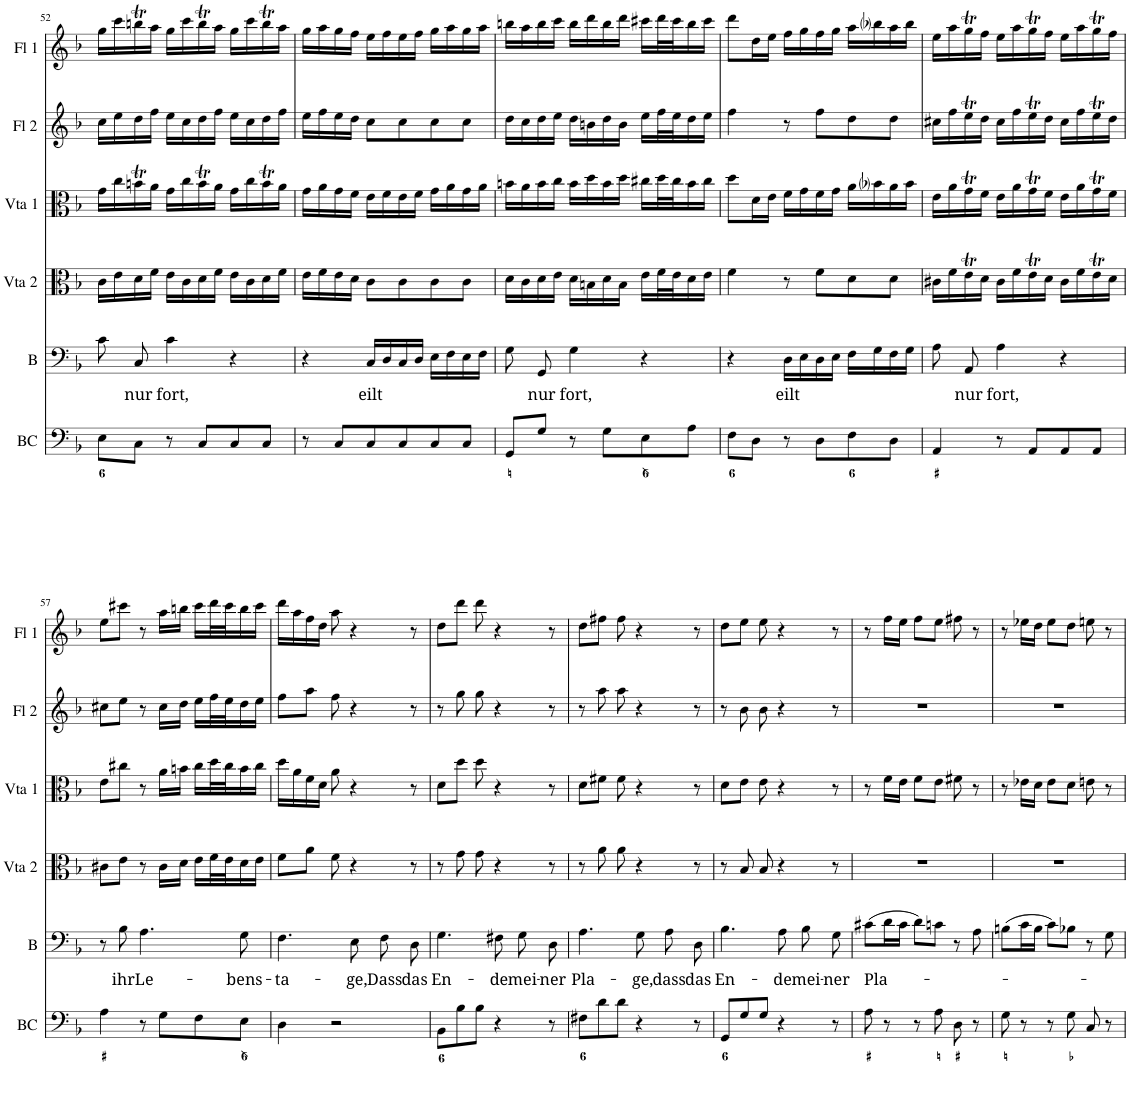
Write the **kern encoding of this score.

**kern	**kern	**text	**kern	**kern	**kern	**kern
*part6	*part5	*part5	*part4	*part3	*part2	*part1
*staff6	*staff5	*staff5	*staff4	*staff3	*staff2	*staff1
*I"Basso continuo	*I"Bass	*	*I"Violetta 2	*I"Violetta 1	*I"Flauto 2	*I"Flauto 1
*I'BC	*I'B	*	*I'Vta 2	*I'Vta 1	*I'Fl 2	*I'Fl 1
!!LO:PB:g=z
*clefF4	*clefF4	*	*clefC3	*clefC3	*clefG2	*clefG2
*Trd7c12	*	*	*	*	*	*
*k[b-]	*k[b-]	*	*k[b-]	*k[b-]	*k[b-]	*k[b-]
*F:	*F:	*	*F:	*F:	*F:	*F:
*M3/4	*M3/4	*	*M3/4	*M3/4	*M3/4	*M3/4
=52	=52	=52	=52	=52	=52	=52
8E\L	8c\	.	16c\LL	16g\LL	16cc\LL	16gg\LL
.	.	.	16e\	16cc\	16ee\	16ccc\
!	!	!LO:LY:b	!	!	!	!
8C\J	8C/	nur	16d\	16bnt\	16dd\	16bbnt\
.	.	.	16f\JJ	16a\JJ	16ff\JJ	16aa\JJ
!	!	!LO:LY:b	!	!	!	!
8r	4c\	fort,	16e\LL	16g\LL	16ee\LL	16gg\LL
.	.	.	16c\	16cc\	16cc\	16ccc\
8C/L	.	.	16d\	16bt\	16dd\	16bbt\
.	.	.	16f\JJ	16a\JJ	16ff\JJ	16aa\JJ
8C/	4r	.	16e\LL	16g\LL	16ee\LL	16gg\LL
.	.	.	16c\	16cc\	16cc\	16ccc\
8C/J	.	.	16d\	16bt\	16dd\	16bbt\
.	.	.	16f\JJ	16a\JJ	16ff\JJ	16aa\JJ
=53	=53	=53	=53	=53	=53	=53
8r	4r	.	16e\LL	16g\LL	16ee\LL	16gg\LL
.	.	.	16f\	16a\	16ff\	16aa\
8C/L	.	.	16e\	16g\	16ee\	16gg\
.	.	.	16d\JJ	16f\JJ	16dd\JJ	16ff\JJ
!	!	!LO:LY:b	!	!	!	!
8C/	16C/LL	eilt	8c\L	16e\LL	8cc\L	16ee\LL
.	16D/	.	.	16f\	.	16ff\
8C/	16C/	.	8c\	16e\	8cc\	16ee\
.	16D/JJ	.	.	16f\JJ	.	16ff\JJ
8C/	16E\LL	.	8c\	16g\LL	8cc\	16gg\LL
.	16F\	.	.	16a\	.	16aa\
8C/J	16E\	.	8c\J	16g\	8cc\J	16gg\
.	16F\JJ	.	.	16a\JJ	.	16aa\JJ
=54	=54	=54	=54	=54	=54	=54
8GG/L	8G\	.	16d\LL	16bn\LL	16dd\LL	16bbn\LL
.	.	.	16c\	16a\	16cc\	16aa\
!	!	!LO:LY:b	!	!	!	!
8G/J	8GG/	nur	16d\	16b\	16dd\	16bb\
.	.	.	16e\JJ	16cc\JJ	16ee\JJ	16ccc\JJ
!	!	!LO:LY:b	!	!	!	!
8r	4G\	fort,	16d\LL	16b\LL	16dd\LL	16bb\LL
.	.	.	16Bn\	16dd\	16bn\	16ddd\
8G\L	.	.	16d\	16b\	16dd\	16bb\
.	.	.	16B\JJ	16dd\JJ	16b\JJ	16ddd\JJ
8E\	4r	.	16e\LL	16cc#X\LL	16ee\LL	16ccc#X\LL
.	.	.	32f\L	32dd\L	32ff\L	32ddd\L
.	.	.	32e\J	32cc#\J	32ee\J	32ccc#\J
8A\J	.	.	16d\	16b\	16dd\	16bb\
.	.	.	16e\JJ	16cc#\JJ	16ee\JJ	16ccc#\JJ
=55	=55	=55	=55	=55	=55	=55
8F\L	4r	.	4f\	8dd\L	4ff\	8ddd\L
8D\J	.	.	.	16d\L	.	16dd\L
.	.	.	.	16e\JJ	.	16ee\JJ
!	!	!LO:LY:b	!	!	!	!
8r	16D\LL	eilt	8r	16f\LL	8r	16ff\LL
.	16E\	.	.	16g\	.	16gg\
8D\L	16D\	.	8f\L	16f\	8ff\L	16ff\
.	16E\JJ	.	.	16g\JJ	.	16gg\JJ
8F\	16F\LL	.	8d\	16a\LL	8dd\	16aa\LL
.	16G\	.	.	16b-i\	.	16bb-i\
8D\J	16F\	.	8d\J	16a\	8dd\J	16aa\
.	16G\JJ	.	.	16b-\JJ	.	16bb-\JJ
=56	=56	=56	=56	=56	=56	=56
4AA/	8A\	.	16c#X\LL	16e\LL	16cc#X\LL	16ee\LL
.	.	.	16f\	16a\	16ff\	16aa\
!	!	!LO:LY:b	!	!	!	!
.	8AA/	nur	16et\	16gT\	16eet\	16ggT\
.	.	.	16d\JJ	16f\JJ	16dd\JJ	16ff\JJ
!	!	!LO:LY:b	!	!	!	!
8r	4A\	fort,	16c#\LL	16e\LL	16cc#\LL	16ee\LL
.	.	.	16f\	16a\	16ff\	16aa\
8AA/L	.	.	16et\	16gT\	16eet\	16ggT\
.	.	.	16d\JJ	16f\JJ	16dd\JJ	16ff\JJ
8AA/	4r	.	16c#\LL	16e\LL	16cc#\LL	16ee\LL
.	.	.	16f\	16a\	16ff\	16aa\
8AA/J	.	.	16et\	16gT\	16eet\	16ggT\
.	.	.	16d\JJ	16f\JJ	16dd\JJ	16ff\JJ
!!LO:LB:g=z
=57	=57	=57	=57	=57	=57	=57
4A\	8r	.	8c#X\L	8e\L	8cc#X\L	8ee\L
!	!	!LO:LY:b	!	!	!	!
.	8B-\	ihr	8e\J	8cc#X\J	8ee\J	8ccc#X\J
!	!	!LO:LY:b	!	!	!	!
8r	4.A\	Le-	8r	8r	8r	8r
8G\L	.	.	16c#\LL	16a\LL	16cc#\LL	16aa\LL
.	.	.	16d\JJ	16bn\JJ	16dd\JJ	16bbn\JJ
8F\	.	.	16e\LL	16cc#\LL	16ee\LL	16ccc#\LL
.	.	.	32f\L	32dd\L	32ff\L	32ddd\L
.	.	.	32e\J	32cc#\J	32ee\J	32ccc#\J
!	!	!LO:LY:b	!	!	!	!
8E\J	8G\	-bens-	16d\	16b\	16dd\	16bb\
.	.	.	16e\JJ	16cc#\JJ	16ee\JJ	16ccc#\JJ
=58	=58	=58	=58	=58	=58	=58
!	!	!LO:LY:b	!	!	!	!
4D\	4.F\	-ta-	8f\L	16dd\LL	8ff\L	16ddd\LL
.	.	.	.	16a\	.	16aa\
.	.	.	8a\J	16f\	8aa\J	16ff\
.	.	.	.	16d\JJ	.	16dd\JJ
2r	.	.	8f\	8a\	8ff\	8aa\
!	!	!LO:LY:b	!	!	!	!
.	8E\	-ge,	4r	4r	4r	4r
!	!	!LO:LY:b	!	!	!	!
.	8F\	Dass	.	.	.	.
!	!	!LO:LY:b	!	!	!	!
.	8D\	das	8r	8r	8r	8r
=59	=59	=59	=59	=59	=59	=59
!	!	!LO:LY:b	!	!	!	!
8BB-\L	4.G\	En-	8r	8d\L	8r	8dd\L
8B-\	.	.	8g\	8dd\J	8gg\	8ddd\J
8B-\J	.	.	8g\	8dd\	8gg\	8ddd\
!	!	!LO:LY:b	!	!	!	!
4r	8F#X\	-de	4r	4r	4r	4r
!	!	!LO:LY:b	!	!	!	!
.	8G\	mei-	.	.	.	.
!	!	!LO:LY:b	!	!	!	!
8r	8D\	-ner	8r	8r	8r	8r
=60	=60	=60	=60	=60	=60	=60
!	!	!LO:LY:b	!	!	!	!
8F#X\L	4.A\	Pla-	8r	8d\L	8r	8dd\L
8d\	.	.	8a\	8f#X\J	8aa\	8ff#X\J
8d\J	.	.	8a\	8f#\	8aa\	8ff#\
!	!	!LO:LY:b	!	!	!	!
4r	8G\	-ge,	4r	4r	4r	4r
!	!	!LO:LY:b	!	!	!	!
.	8A\	dass	.	.	.	.
!	!	!LO:LY:b	!	!	!	!
8r	8D\	das	8r	8r	8r	8r
=61	=61	=61	=61	=61	=61	=61
!	!	!LO:LY:b	!	!	!	!
8GG/L	4.B-\	En-	8r	8d\L	8r	8dd\L
8G/	.	.	8B-/	8e\J	8b-\	8ee\J
8G/J	.	.	8B-/	8e\	8b-\	8ee\
!	!	!LO:LY:b	!	!	!	!
4r	8A\	-de	4r	4r	4r	4r
!	!	!LO:LY:b	!	!	!	!
.	8B-\	mei-	.	.	.	.
!	!	!LO:LY:b	!	!	!	!
8r	8G\	-ner	8r	8r	8r	8r
=62	=62	=62	=62	=62	=62	=62
!	!	!LO:LY:b	!	!	!	!
8A\	(>8c#X\L	Pla-	2.r	8r	2.r	8r
8r	16d\L	.	.	16f\LL	.	16ff\LL
.	16c#\JJ	.	.	16e\JJ	.	16ee\JJ
8r	8d\L)	.	.	8f\L	.	8ff\L
8A\	8cn\J	.	.	8e\J	.	8ee\J
8D\	8r	.	.	8f#X\	.	8ff#X\
8r	8A\	.	.	8r	.	8r
=63	=63	=63	=63	=63	=63	=63
8G\	(>8Bn\L	.	2.r	8r	2.r	8r
8r	16c\L	.	.	16e-X\LL	.	16ee-X\LL
.	16B\JJ	.	.	16d\JJ	.	16dd\JJ
8r	8c\L)	.	.	8e-\L	.	8ee-\L
8G\	8B-X\J	.	.	8d\J	.	8dd\J
8C/	8r	.	.	8en\	.	8een\
8r	8G\	.	.	8r	.	8r
=	=	=	=	=	=	=
*-	*-	*-	*-	*-	*-	*-
